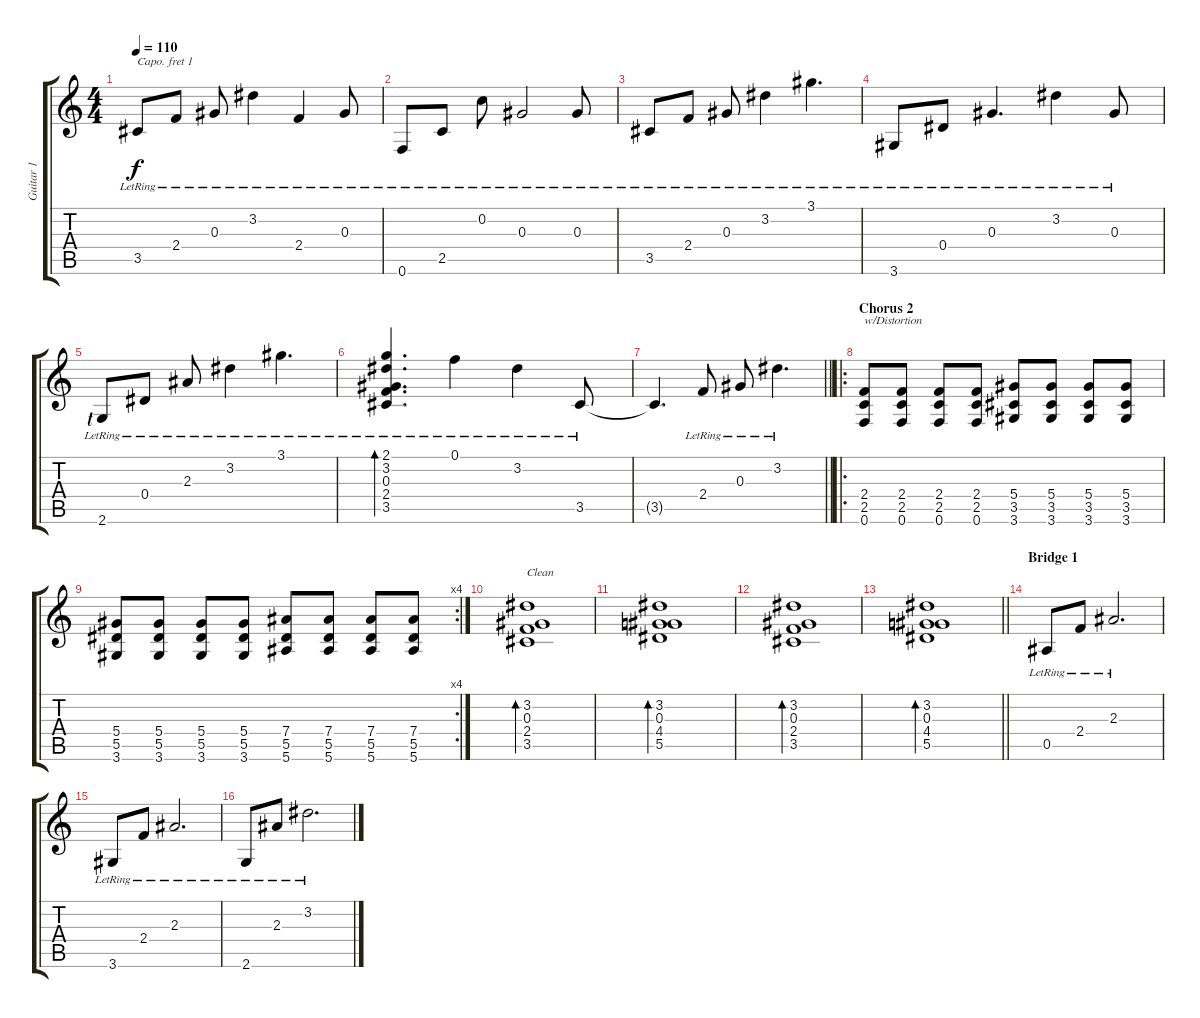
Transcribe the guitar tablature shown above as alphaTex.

\track ("Guitar 1" "Guitar 1") {instrument electricguitarclean}
\staff {score tabs}
\capo 1
\tuning (E4 B3 G3 D3 A2 E2) {hide}
\ts (4 4)
\tempo 110
\clef g2
\ks c
3.5{lr}.8{dy f} 2.4{lr}.8 0.3{lr}.8 3.2{lr}.4 2.4{lr}.4 0.3{lr}.8 |
0.6{lr}.8 2.5{lr}.8 0.2{lr}.8 0.3{lr}.2 0.3{lr}.8 |
3.5{lr}.8 2.4{lr}.8 0.3{lr}.8 3.2{lr}.4 3.1{lr}.4{d} |
3.6{lr}.8 0.4{lr}.8 0.3{lr}.4{d} 3.2{lr}.4 0.3{lr}.8 |
2.6{lr lf 1}.8 0.4{lr}.8 2.3{lr}.8 3.2{lr}.4 3.1{lr}.4{d} |
(2.1{lr} 3.2{lr} 0.3{lr} 2.4{lr} 3.5{lr}).4{d bd 120} 0.1{lr}.4 3.2{lr}.4 3.5{lr}.8 |
\barLineRight lightlight
3.5{t}.4{d} 2.4{lr}.8 0.3{lr}.8 3.2{lr}.4{d} |
\ro
\section ("" "Chorus 2")
(2.4 2.5 0.6).8{txt "w/Distortion" volume 8 balance 12 instrument overdrivenguitar} (2.4 2.5 0.6).8 (2.4 2.5 0.6).8 (2.4 2.5 0.6).8 (5.4 3.5 3.6).8 (5.4 3.5 3.6).8 (5.4 3.5 3.6).8 (5.4 3.5 3.6).8 |
\rc 4
(5.4 5.5 3.6).8 (5.4 5.5 3.6).8 (5.4 5.5 3.6).8 (5.4 5.5 3.6).8 (7.4 5.5 5.6).8 (7.4 5.5 5.6).8 (7.4 5.5 5.6).8 (7.4 5.5 5.6).8 |
(3.2 0.3 2.4 3.5).1{bd 120 txt "Clean" volume 14 balance 8 instrument electricguitarclean} |
(3.2 0.3 4.4 5.5).1{bd 120} |
(3.2 0.3 2.4 3.5).1{bd 120} |
\barLineRight lightlight
(3.2 0.3 4.4 5.5).1{bd 120} |
\section ("" "Bridge 1")
0.5{lr}.8 2.4{lr}.8 2.3{lr}.2{d} |
3.6{lr}.8 2.4{lr}.8 2.3{lr}.2{d} |
2.6{lr}.8 2.3{lr}.8 3.2{lr}.2{d}
